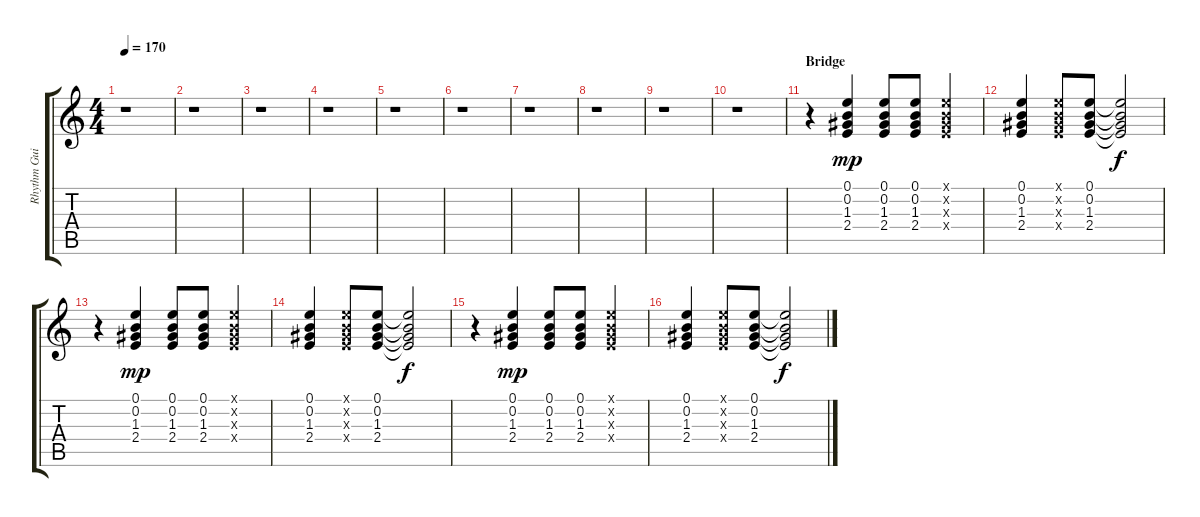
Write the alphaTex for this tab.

\track ("Rhythm Guitar" "Rhythm Gui") {instrument acousticguitarsteel}
\staff {score tabs}
\tuning (E4 B3 G3 D3 A2 E2) {hide}
\ts (4 4)
\tempo 170
\clef g2
\ks c
r.1{dy f} |
r.1 |
r.1 |
r.1 |
r.1 |
r.1 |
r.1 |
r.1 |
r.1 |
r.1 |
\section ("" "Bridge")
r.4 (0.1 0.2 1.3 2.4).4{dy mp} (0.1 0.2 1.3 2.4).8 (0.1 0.2 1.3 2.4).8 (0.1{x} 0.2{x} 1.3{x} 2.4{x}).4 |
(0.1 0.2 1.3 2.4).4 (0.1{x} 0.2{x} 1.3{x} 2.4{x}).8 (0.1 0.2 1.3 2.4).8 (0.1{t} 0.2{t} 1.3{t} 2.4{t}).2{dy f} |
r.4 (0.1 0.2 1.3 2.4).4{dy mp} (0.1 0.2 1.3 2.4).8 (0.1 0.2 1.3 2.4).8 (0.1{x} 0.2{x} 1.3{x} 2.4{x}).4 |
(0.1 0.2 1.3 2.4).4 (0.1{x} 0.2{x} 1.3{x} 2.4{x}).8 (0.1 0.2 1.3 2.4).8 (0.1{t} 0.2{t} 1.3{t} 2.4{t}).2{dy f} |
r.4 (0.1 0.2 1.3 2.4).4{dy mp} (0.1 0.2 1.3 2.4).8 (0.1 0.2 1.3 2.4).8 (0.1{x} 0.2{x} 1.3{x} 2.4{x}).4 |
(0.1 0.2 1.3 2.4).4 (0.1{x} 0.2{x} 1.3{x} 2.4{x}).8 (0.1 0.2 1.3 2.4).8 (0.1{t} 0.2{t} 1.3{t} 2.4{t}).2{dy f}
